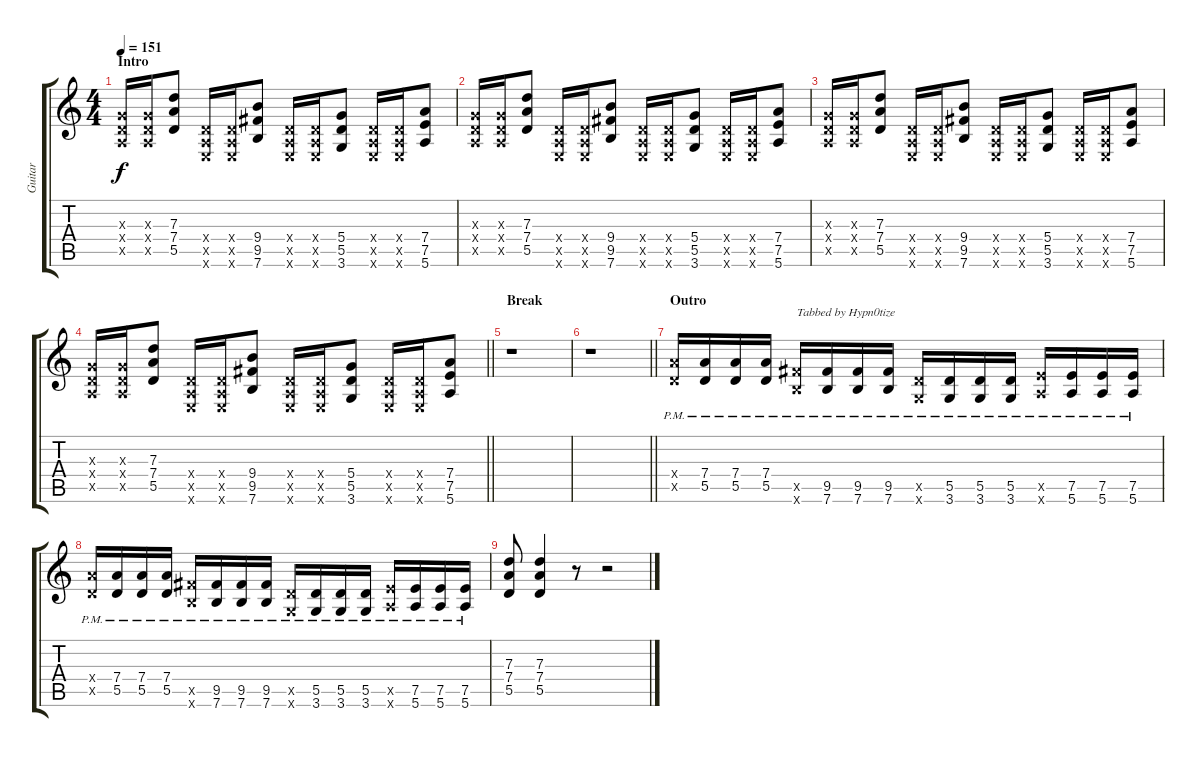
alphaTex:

\track ("Guitar" "Guitar") {instrument overdrivenguitar}
\staff {score tabs}
\tuning (E4 B3 G3 D3 A2 E2) {hide}
\ts (4 4)
\section ("" "Intro")
\tempo 151
\clef g2
\ks c
(0.3{x} 0.4{x} 0.5{x}).16{dy f} (0.3{x} 0.4{x} 0.5{x}).16 (7.3 7.4 5.5).8 (0.4{x} 0.5{x} 0.6{x}).16 (0.4{x} 0.5{x} 0.6{x}).16 (9.4 9.5 7.6).8 (0.4{x} 0.5{x} 0.6{x}).16 (0.4{x} 0.5{x} 0.6{x}).16 (5.4 5.5 3.6).8 (0.4{x} 0.5{x} 0.6{x}).16 (0.4{x} 0.5{x} 0.6{x}).16 (7.4 7.5 5.6).8 |
(0.3{x} 0.4{x} 0.5{x}).16 (0.3{x} 0.4{x} 0.5{x}).16 (7.3 7.4 5.5).8 (0.4{x} 0.5{x} 0.6{x}).16 (0.4{x} 0.5{x} 0.6{x}).16 (9.4 9.5 7.6).8 (0.4{x} 0.5{x} 0.6{x}).16 (0.4{x} 0.5{x} 0.6{x}).16 (5.4 5.5 3.6).8 (0.4{x} 0.5{x} 0.6{x}).16 (0.4{x} 0.5{x} 0.6{x}).16 (7.4 7.5 5.6).8 |
(0.3{x} 0.4{x} 0.5{x}).16 (0.3{x} 0.4{x} 0.5{x}).16 (7.3 7.4 5.5).8 (0.4{x} 0.5{x} 0.6{x}).16 (0.4{x} 0.5{x} 0.6{x}).16 (9.4 9.5 7.6).8 (0.4{x} 0.5{x} 0.6{x}).16 (0.4{x} 0.5{x} 0.6{x}).16 (5.4 5.5 3.6).8 (0.4{x} 0.5{x} 0.6{x}).16 (0.4{x} 0.5{x} 0.6{x}).16 (7.4 7.5 5.6).8 |
\barLineRight lightlight
(0.3{x} 0.4{x} 0.5{x}).16 (0.3{x} 0.4{x} 0.5{x}).16 (7.3 7.4 5.5).8 (0.4{x} 0.5{x} 0.6{x}).16 (0.4{x} 0.5{x} 0.6{x}).16 (9.4 9.5 7.6).8 (0.4{x} 0.5{x} 0.6{x}).16 (0.4{x} 0.5{x} 0.6{x}).16 (5.4 5.5 3.6).8 (0.4{x} 0.5{x} 0.6{x}).16 (0.4{x} 0.5{x} 0.6{x}).16 (7.4 7.5 5.6).8 |
\section ("" "Break")
r.1 |
\barLineRight lightlight
r.1 |
\section ("" "Outro")
(7.4{pm x} 5.5{pm x}).16 (7.4{pm} 5.5{pm}).16 (7.4{pm} 5.5{pm}).16 (7.4{pm} 5.5{pm}).16 (9.5{pm x} 7.6{pm x}).16{txt "Tabbed by Hypn0tize"} (9.5{pm} 7.6{pm}).16 (9.5{pm} 7.6{pm}).16 (9.5{pm} 7.6{pm}).16 (5.5{pm x} 3.6{pm x}).16 (5.5{pm} 3.6{pm}).16 (5.5{pm} 3.6{pm}).16 (5.5{pm} 3.6{pm}).16 (7.5{pm x} 5.6{pm x}).16 (7.5{pm} 5.6{pm}).16 (7.5{pm} 5.6{pm}).16 (7.5{pm} 5.6{pm}).16 |
(7.4{pm x} 5.5{pm x}).16 (7.4{pm} 5.5{pm}).16 (7.4{pm} 5.5{pm}).16 (7.4{pm} 5.5{pm}).16 (9.5{pm x} 7.6{pm x}).16 (9.5{pm} 7.6{pm}).16 (9.5{pm} 7.6{pm}).16 (9.5{pm} 7.6{pm}).16 (5.5{pm x} 3.6{pm x}).16 (5.5{pm} 3.6{pm}).16 (5.5{pm} 3.6{pm}).16 (5.5{pm} 3.6{pm}).16 (7.5{pm x} 5.6{pm x}).16 (7.5{pm} 5.6{pm}).16 (7.5{pm} 5.6{pm}).16 (7.5{pm} 5.6{pm}).16 |
(7.3 7.4 5.5).8 (7.3 7.4 5.5).4 r.8 r.2
